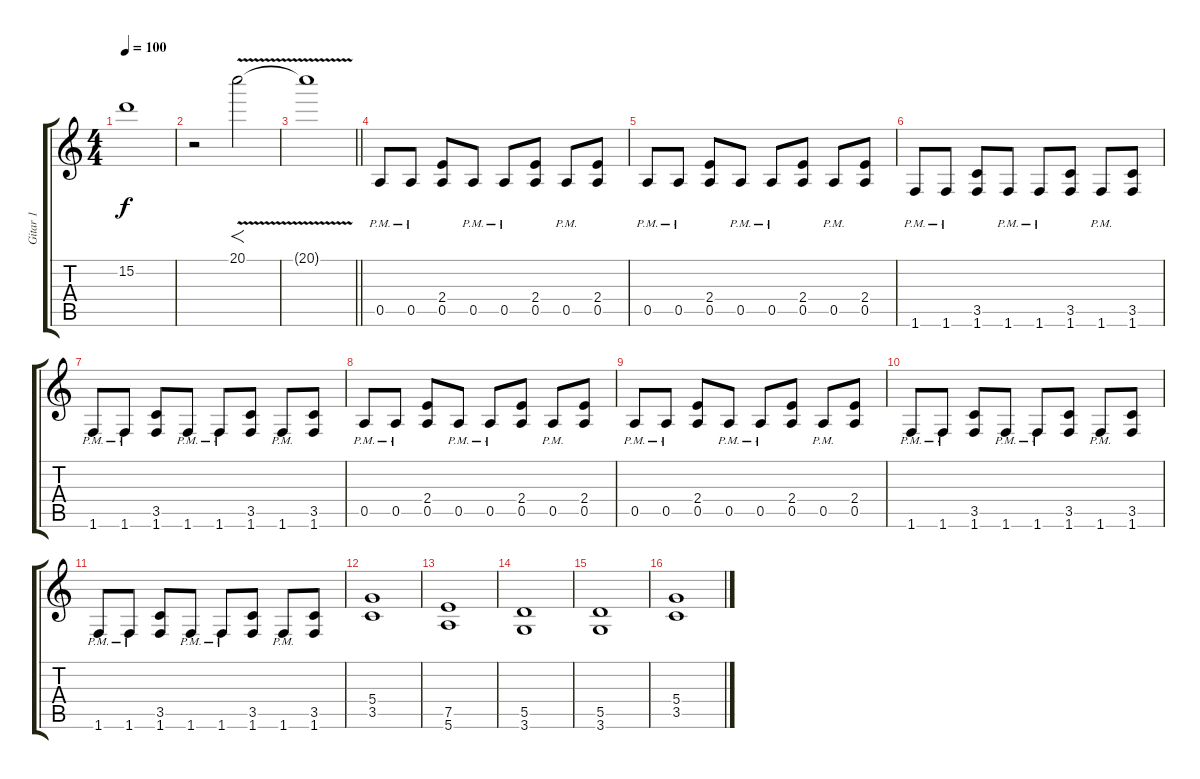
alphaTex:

\track ("Gitar 1" "Gitar 1") {instrument overdrivenguitar}
\staff {score tabs}
\tuning (E4 B3 G3 D3 A2 E2) {hide}
\ts (4 4)
\tempo 100
\clef g2
\ks c
15.2{t}.1{dy f} |
r.2 20.1{v}.2{f} |
\barLineRight lightlight
20.1{t}.1 |
0.5{pm}.8 0.5{pm}.8 (2.4 0.5).8 0.5{pm}.8 0.5{pm}.8 (2.4 0.5).8 0.5{pm}.8 (2.4 0.5).8 |
0.5{pm}.8 0.5{pm}.8 (2.4 0.5).8 0.5{pm}.8 0.5{pm}.8 (2.4 0.5).8 0.5{pm}.8 (2.4 0.5).8 |
1.6{pm}.8 1.6{pm}.8 (3.5 1.6).8 1.6{pm}.8 1.6{pm}.8 (3.5 1.6).8 1.6{pm}.8 (3.5 1.6).8 |
1.6{pm}.8 1.6{pm}.8 (3.5 1.6).8 1.6{pm}.8 1.6{pm}.8 (3.5 1.6).8 1.6{pm}.8 (3.5 1.6).8 |
0.5{pm}.8 0.5{pm}.8 (2.4 0.5).8 0.5{pm}.8 0.5{pm}.8 (2.4 0.5).8 0.5{pm}.8 (2.4 0.5).8 |
0.5{pm}.8 0.5{pm}.8 (2.4 0.5).8 0.5{pm}.8 0.5{pm}.8 (2.4 0.5).8 0.5{pm}.8 (2.4 0.5).8 |
1.6{pm}.8 1.6{pm}.8 (3.5 1.6).8 1.6{pm}.8 1.6{pm}.8 (3.5 1.6).8 1.6{pm}.8 (3.5 1.6).8 |
1.6{pm}.8 1.6{pm}.8 (3.5 1.6).8 1.6{pm}.8 1.6{pm}.8 (3.5 1.6).8 1.6{pm}.8 (3.5 1.6).8 |
(5.4 3.5).1 |
(7.5 5.6).1 |
(5.5 3.6).1 |
(5.5 3.6).1 |
(5.4 3.5).1
